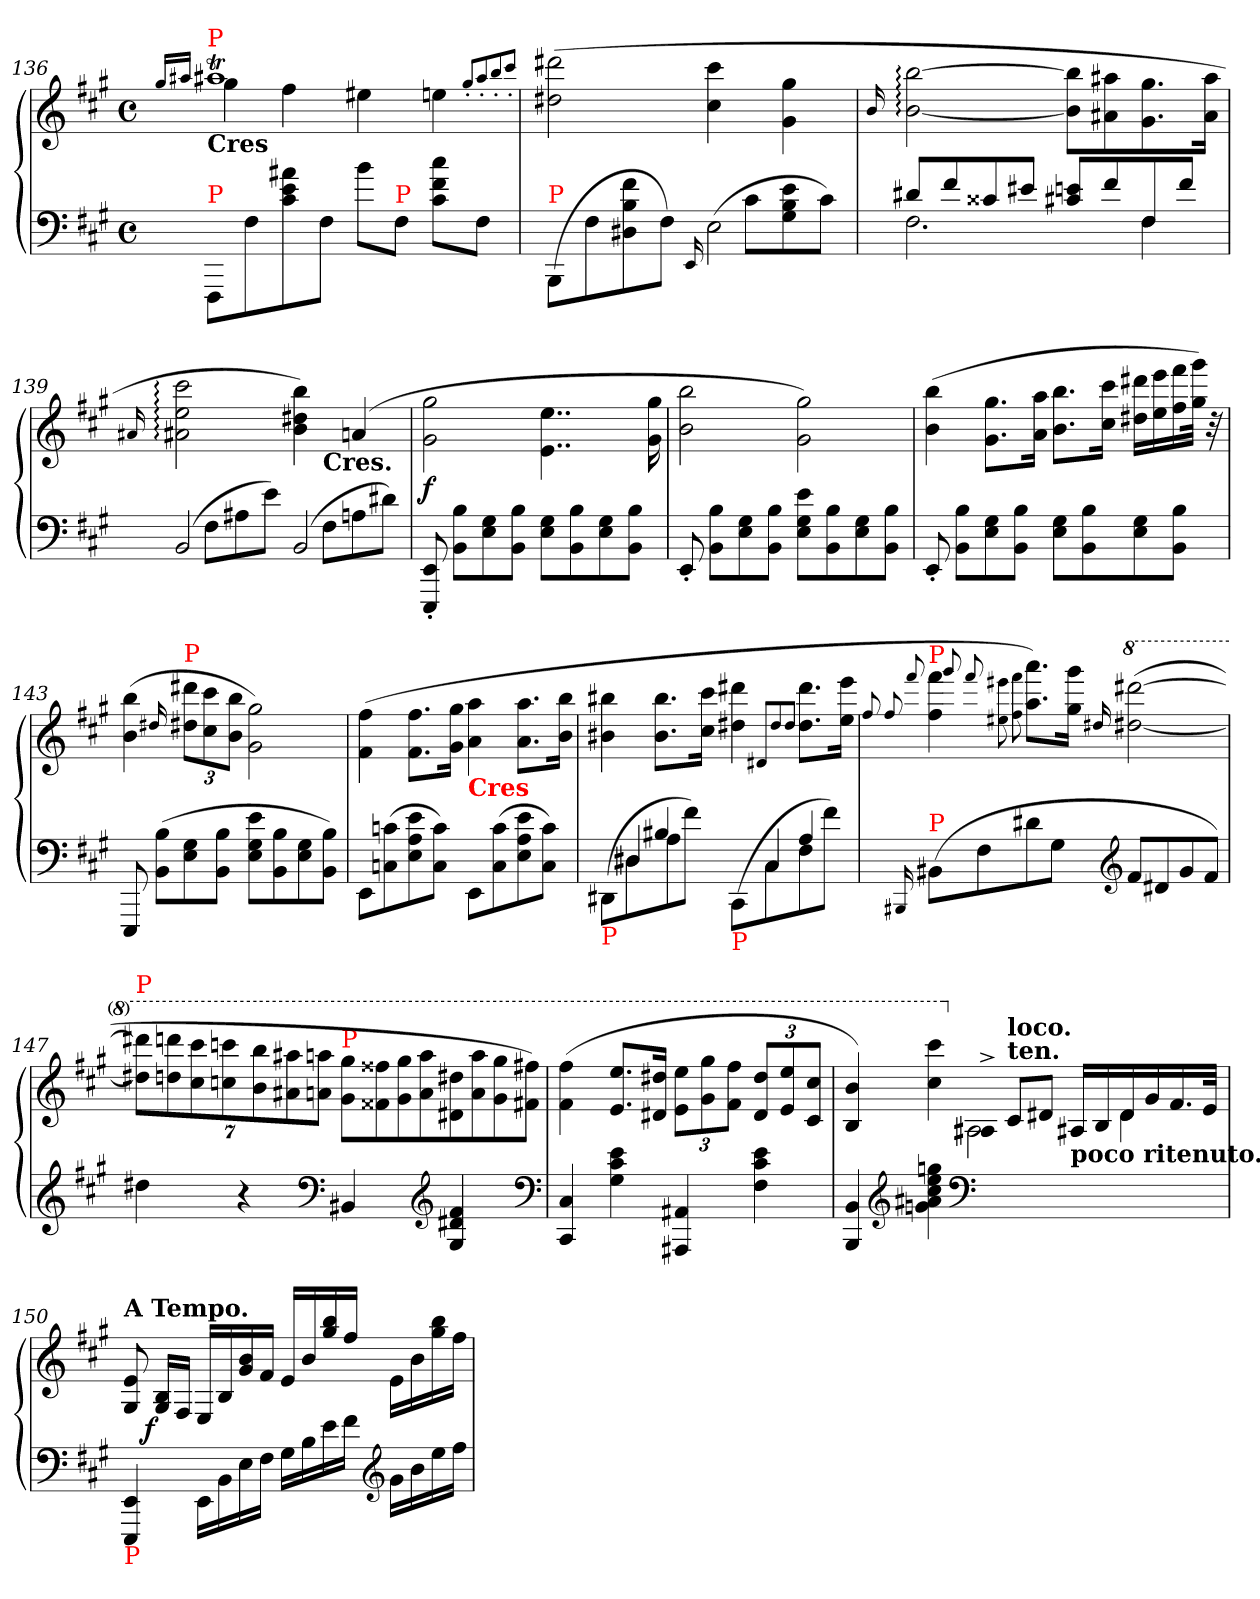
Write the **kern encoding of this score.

**kern	**kern	**dynam
*part1	*part1	*part1
*staff2	*staff1	*staff1/2
*clefF4	*clefG2	*
*k[f#c#g#]	*k[f#c#g#]	*
*M4/4	*M4/4	*
*met(c)	*met(c)	*
=136	=136	=136
.	16qqgg#/LL	.
.	16qqaa#X/JJ	.
*	*^	*
!	!LO:TX:a:color=red:t=P	!	!
!	!LO:TX:c:B:t=Cres	!	!
!LO:TX:a:color=red:t=P	!	!	!
8FFF#/L	1aa#Xt	4gg#	.
8F#\	.	.	.
8a#X\ 8e\ 8c#\	.	4ff#	.
8F#\J	.	.	.
8bL	.	4ee#X	.
!LO:TX:a:color=red:t=P	!	!	!
8F#J	.	.	.
8cc# 8f# 8c#L	.	4een	.
8F#J	.	.	.
*	*v	*v	*
.	8qqgg#TTT'>/L	.
.	8qqaa#'>	.
.	8qqbb'>	.
.	8qqccc#'>J	.
=137	=137	=137
!LO:TX:a:color=red:t=P	!	!
(>8BBB/L	(>2ddd#X 2dd#X	.
8F#\	.	.
8f#\ 8B\ 8D#X\	.	.
8F#\J)	.	.
16qqEE/	.	.
!LO:N:vis=2	!	!
(>8E	4ccc# 4cc#	.
8c#L	.	.
8e 8B 8G#	4gg# 4g#	.
8c#J)	.	.
=138	=138	=138
.	16qqb/	.
*^	*	*
8d#XL	2.F#	[2bb: [2b:	.
8f#	.	.	.
8c##X	.	.	.
8e#XJ	.	.	.
8en 8c#XL	.	8bb] 8b]L	.
8f#	.	8aa#X 8a#X	.
8F#	4F#	8.gg# 8.g#	.
8f#J	.	.	.
.	.	16aa# 16a#Jk	.
*v	*v	*	*
=139	=139	=139
.	16qqa#X/	.
!LO:N:vis=2	!	!
*	*^	*
(>8BB	2ccc#: 2ee: 2a#:	2ryy	.
8F#L	.	.	.
8A#X	.	.	.
8eJ)	.	.	.
!LO:N:vis=2	!	!	!
(>8BB	4bb 4dd#X 4b)	8ryy	.
!	!	!LO:TX:b:B:t=Cres.	!
8F#L	.	4.ryy	.
8An	(>4an	.	.
8d#XJ)	.	.	.
*	*v	*v	*
=140	=140	=140
8EE'< 8EEE'<	2gg# 2g#	f
8B 8BBL	.	.
8G# 8E	.	.
8B 8BBJ	.	.
8G# 8EL	4..ee\ 4..e\	.
8B 8BB	.	.
8G# 8E	.	.
8B 8BBJ	.	.
.	16gg# 16g#	.
=141	=141	=141
8EE'<	2bb 2b	.
8B 8BBL	.	.
8G# 8E	.	.
8B 8BBJ	.	.
8e 8G# 8EL	2gg# 2g#)	.
8B 8BB	.	.
8G# 8E	.	.
8B 8BBJ	.	.
=142	=142	=142
8EE'<	(>4bb 4b	.
8B 8BBL	.	.
8G# 8E	8.gg# 8.g#L	.
8B 8BBJ	.	.
.	16aa 16aJk	.
8G# 8EL	8.bb 8.bL	.
8B 8BB	.	.
.	16ccc# 16cc#Jk	.
8G# 8E	16ddd#X 16dd#XLL	.
.	16eee 16ee	.
8B 8BBJ	16fff# 16ff#	.
.	32ggg# 32gg#JJk)	.
.	32r	.
=143	=143	=143
8EEE	(>4bb 4b	.
(>8B 8BBL	.	.
.	16qqdd#X/	.
*	*Xbrackettup	*
!	!LO:TX:a:color=red:t=P	!
8G# 8E	12ddd#X 12dd#L	.
.	12ccc# 12cc#	.
8B 8BBJ	.	.
.	12bb 12bJ	.
8e 8G# 8EL	2gg# 2g#)	.
8B 8BB	.	.
8G# 8E	.	.
8B 8BBJ)	.	.
=144	=144	=144
8EEL	(>4ff# 4f#	.
(>8cn 8Cn	.	.
8e 8A 8E	8.ff# 8.f#L	.
8c 8CJ)	.	.
.	16gg# 16g#Jk	.
!	!LO:TX:b:B:color=red:t=Cres	!
8EEL	4aa 4a	.
(>8c 8C	.	.
8e 8A 8E	8.aa 8.aL	.
8c 8CJ)	.	.
.	16bb 16bJk	.
=145	=145	=145
*^	*	*
*	*^	*	*
!LO:TX:b:color=red:t=P	!	!	!	!
4ryy	8ryy	(>8DD#X/L	4bb#X 4b#X	.
.	4D#X/	8D#X\	.	.
4B#X	.	8A\	8.bb# 8.b#L	.
.	4ryy	8f#\J)	.	.
.	.	.	16ccc# 16cc#Jk	.
!LO:TX:b:color=red:t=P	!	!	!	!
4ryy	.	(>8CC#/L	4ddd#X 4dd#X	.
.	4C#/	8C#\	.	.
.	.	.	8qqd#X/L	.
.	.	.	8qqdd#/	.
.	.	.	8qqdd#/J	.
4A	.	8F#\	8.ddd# 8.dd#L	.
.	8ryy	8f#\J)	.	.
.	.	.	16eee 16eeJk	.
*v	*v	*v	*	*
=146	=146	=146
.	8qqff#/	.
.	8qqff#	.
16qqBBB#X/	8qqfff#	.
!	!LO:TX:a:color=red:t=P	!
!LO:TX:a:color=red:t=P	!	!
(>8BB#XL	4fff#\ 4ff#\	.
8F#	.	.
.	8qqggg#	.
.	8qqfff#	.
.	8qqeee#X 8qqee#X	.
.	8qqfff# 8qqff#	.
8d#X	8.aaa 8.aaL)	.
8G#J	.	.
.	16ggg# 16gg#Jk	.
*clefG2	*	*
.	16qqdd#X/	.
*	*8va	*
8f#L	(>[2dddd#X [2ddd#	.
8d#X	.	.
8g#	.	.
8f#J)	.	.
=147	=147	=147
!	!LO:TX:a:color=red:t=P	!
4dd#X	14dddd#X] 14ddd#X]L	.
.	14ddddn 14dddn	.
.	14cccc# 14ccc#	.
.	14ccccn 14cccn	.
4r	.	.
.	14bbb 14bb	.
.	14aaa#X 14aa#X	.
.	14aaan 14aanJ	.
*clefF4	*	*
!	!LO:TX:a:color=red:t=P	!
!	!LO:N:vis=8	!
4BB#X	16ggg# 16gg#L	.
!	!LO:N:vis=8	!
.	16fff##X 16ff##X	.
!	!LO:N:vis=8	!
.	16ggg# 16gg#	.
!	!LO:N:vis=8	!
.	16aaa 16aa	.
*clefG2	*	*
!	!LO:N:vis=8	!
4f# 4d#X 4G#	16ddd#X 16dd#X	.
!	!LO:N:vis=8	!
.	16aaa 16aa	.
!	!LO:N:vis=8	!
.	16ggg# 16gg#	.
!	!LO:N:vis=8	!
.	16fff#X 16ff#XJ)	.
*clefF4	*	*
=148	=148	=148
4C# 4CC#	(>4fff#\ 4ff#\	.
4e 4c# 4G#	8.eee/ 8.ee/L	.
.	16ddd#X 16dd#XJk	.
4AA#X 4AAA#X	12eee\ 12ee\L	.
.	12ggg#\ 12gg#\	.
.	12fff#\ 12ff#\J	.
4e 4c# 4F#	12ddd#/ 12dd#/L	.
.	12eee 12ee	.
.	12ccc# 12cc#J	.
=149	=149	=149
*	*^	*
4BB 4BBB	4bb 4b)	4ryy	.
*clefG2	*	*	*
4ggn 4ee 4cc# 4a#X 4gn	4cccc# 4ccc#	4ryy	.
*clefF4	*	*	*
*	*X8va	*	*
*	*Xtuplet	*	*
!	!LO:N:vis=2	!LO:N:vis=2	!
2ryy	12A#X^<	4A#X	.
!	!LO:TX:a:B:t=loco. \nten.	!	!
.	12c#L	.	.
.	12d#XJ	.	.
!	!LO:TX:b:B:t=poco ritenuto.	!	!
.	24A#XLL	12ryy	.
.	24B	.	.
.	24d#	6d#	.
.	24g#	.	.
.	24.f#	.	.
.	48eJJk	.	.
*	*v	*v	*
=150	=150	=150
!	!LO:TX:a:B:t=A Tempo.	!
!LO:TX:b:color=red:t=P	!	!
4EE/ 4EEE/	8e/ 8G#/	.
!	!	!LO:DY:b:rj
.	16B/ 16G#/LL	f
.	16F#/JJ	.
16EE\LL	16E/LL	.
16BB\	16B/	.
16E	16b 16g#	.
16F#JJ	16f#JJ	.
16G#LL	16e/LL	.
16B	16b/	.
16e	16bb/ 16gg#/	.
16f#JJ	16ff#/JJ	.
*clefG2	*	*
16g#LL	16eLL	.
16b	16b	.
16ee	16bb 16gg#	.
16ff#JJ	16ff#JJ	.
=	=	=
*-	*-	*-
